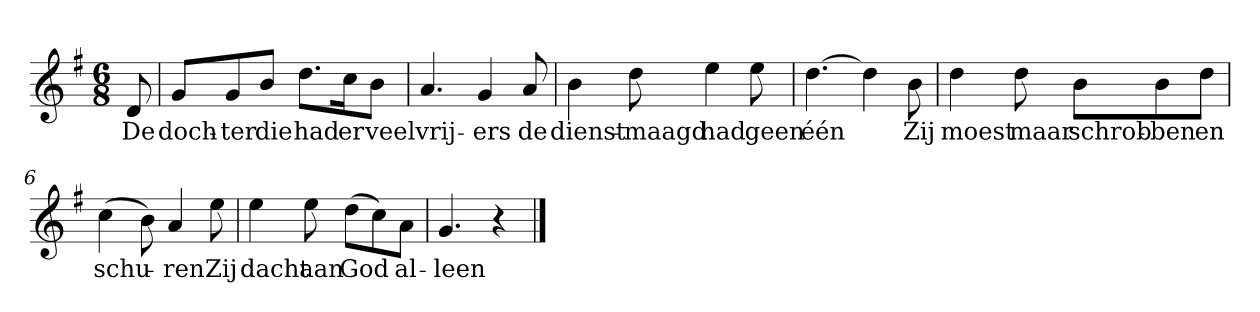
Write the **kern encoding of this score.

**kern	**text
*part1	*part1
*staff1	*staff1
*clefG2	*
*k[f#]	*
*G:	*
*M6/8	*
*MM180	*
=	=
8d	De
=1	=1
8g/L	doch-
8g/	-ter
8b/J	die
8.dd\L	had
16cc\K	er
8b\J	veel
=2	=2
4.a	vrij-
4g	-ers
8a	de
=3	=3
4b	dienst-
8dd	-maagd
4ee	had
8ee	geen
=4	=4
[4.dd	één
4dd]	.
8b	Zij
=5	=5
4dd	moest
8dd	maar
8b\L	schrob-
8b\	-ben
8dd\J	en
=6	=6
(4cc	schu-
8b)	.
4a	-ren
8ee	Zij
=7	=7
4ee	dacht
8ee	aan
(8dd\L	God
8cc\)	.
8a\J	al-
=8	=8
4.g	-leen
4r	.
==	==
*-	*-
